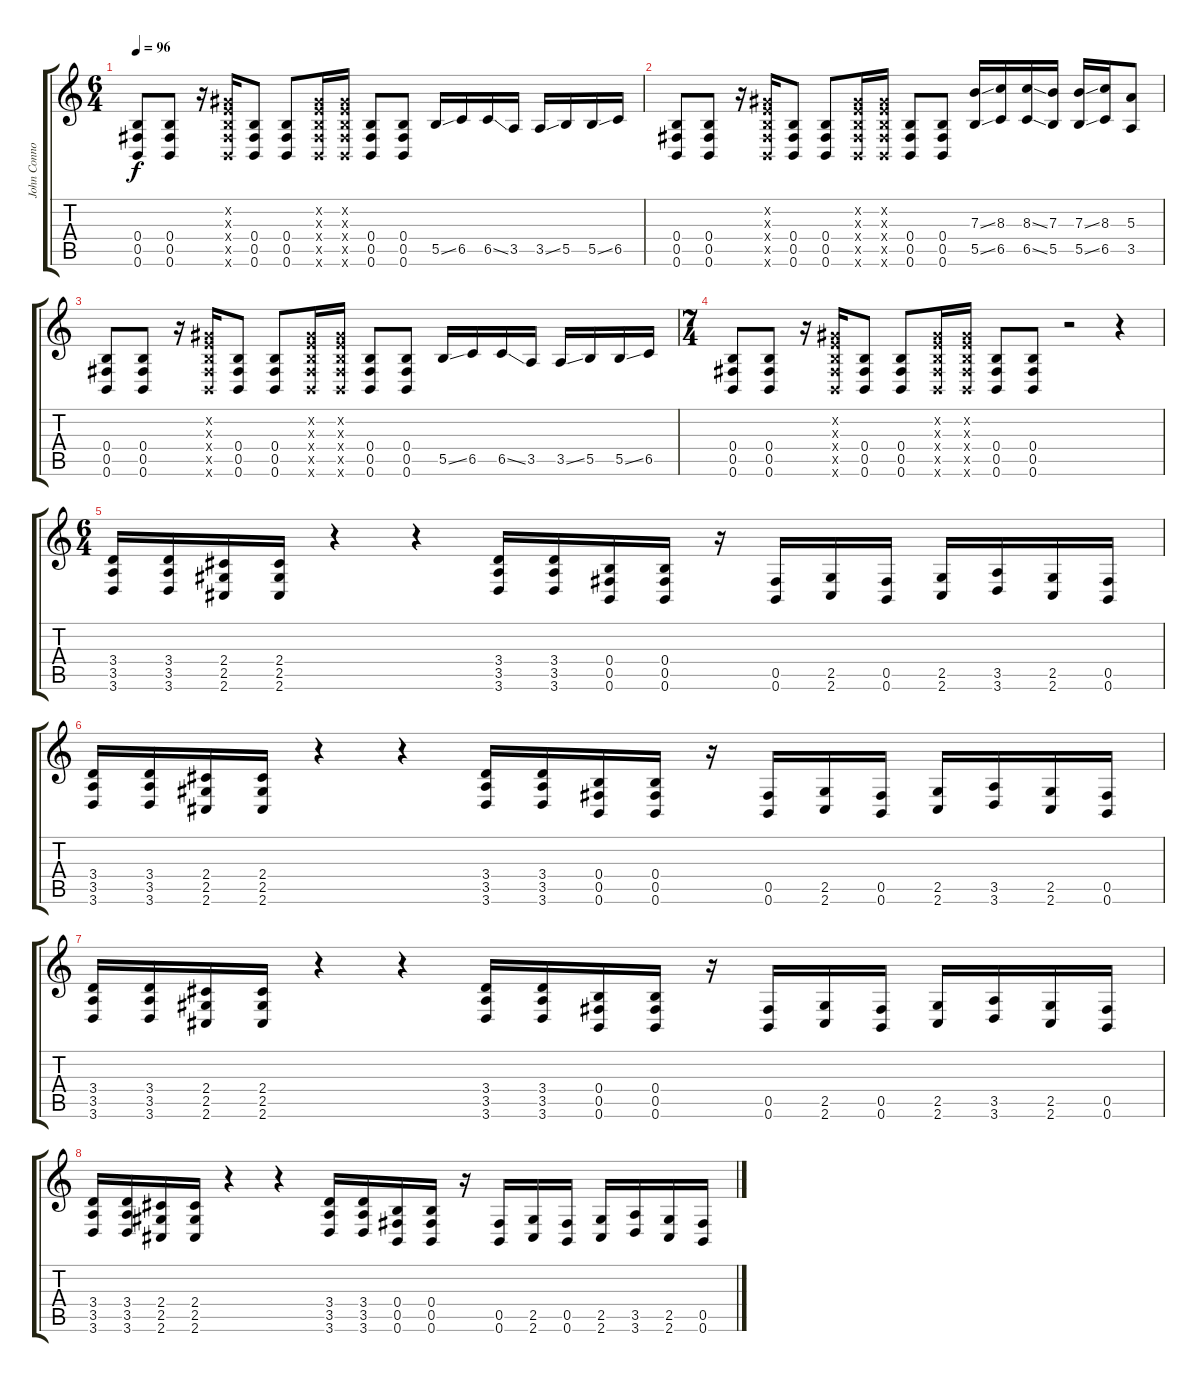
\track ("John Connolly - Guitar" "John Conno") {instrument distortionguitar}
\staff {score tabs}
\tuning (Db4 Ab3 E3 B2 Gb2 B1) {hide}
\ts (6 4)
\tempo 96
\clef g2
\ks c
(0.4 0.5 0.6).8{dy f} (0.4 0.5 0.6).8 r.16 (0.2{x} 0.3{x} 0.4{x} 0.5{x} 0.6{x}).16 (0.4 0.5 0.6).8 (0.4 0.5 0.6).8 (0.2{x} 0.3{x} 0.4{x} 0.5{x} 0.6{x}).16 (0.2{x} 0.3{x} 0.4{x} 0.5{x} 0.6{x}).16 (0.4 0.5 0.6).8 (0.4 0.5 0.6).8 5.5{ss}.16 6.5.16 6.5{ss}.16 3.5.16 3.5{ss}.16 5.5.16 5.5{ss}.16 6.5.16 |
(0.4 0.5 0.6).8 (0.4 0.5 0.6).8 r.16 (0.2{x} 0.3{x} 0.4{x} 0.5{x} 0.6{x}).16 (0.4 0.5 0.6).8 (0.4 0.5 0.6).8 (0.2{x} 0.3{x} 0.4{x} 0.5{x} 0.6{x}).16 (0.2{x} 0.3{x} 0.4{x} 0.5{x} 0.6{x}).16 (0.4 0.5 0.6).8 (0.4 0.5 0.6).8 (7.3{ss} 5.5{ss}).16 (8.3 6.5).16 (8.3{ss} 6.5{ss}).16 (7.3 5.5).16 (7.3{ss} 5.5{ss}).16 (8.3 6.5).16 (5.3 3.5).8 |
(0.4 0.5 0.6).8 (0.4 0.5 0.6).8 r.16 (0.2{x} 0.3{x} 0.4{x} 0.5{x} 0.6{x}).16 (0.4 0.5 0.6).8 (0.4 0.5 0.6).8 (0.2{x} 0.3{x} 0.4{x} 0.5{x} 0.6{x}).16 (0.2{x} 0.3{x} 0.4{x} 0.5{x} 0.6{x}).16 (0.4 0.5 0.6).8 (0.4 0.5 0.6).8 5.5{ss}.16 6.5.16 6.5{ss}.16 3.5.16 3.5{ss}.16 5.5.16 5.5{ss}.16 6.5.16 |
\ts (7 4)
(0.4 0.5 0.6).8 (0.4 0.5 0.6).8 r.16 (0.2{x} 0.3{x} 0.4{x} 0.5{x} 0.6{x}).16 (0.4 0.5 0.6).8 (0.4 0.5 0.6).8 (0.2{x} 0.3{x} 0.4{x} 0.5{x} 0.6{x}).16 (0.2{x} 0.3{x} 0.4{x} 0.5{x} 0.6{x}).16 (0.4 0.5 0.6).8 (0.4 0.5 0.6).8 r.2 r.4 |
\ts (6 4)
(3.4 3.5 3.6).16 (3.4 3.5 3.6).16 (2.4 2.5 2.6).16 (2.4 2.5 2.6).16 r.4 r.4 (3.4 3.5 3.6).16 (3.4 3.5 3.6).16 (0.4 0.5 0.6).16 (0.4 0.5 0.6).16 r.16 (0.5 0.6).16 (2.5 2.6).16 (0.5 0.6).16 (2.5 2.6).16 (3.5 3.6).16 (2.5 2.6).16 (0.5 0.6).16 |
(3.4 3.5 3.6).16 (3.4 3.5 3.6).16 (2.4 2.5 2.6).16 (2.4 2.5 2.6).16 r.4 r.4 (3.4 3.5 3.6).16 (3.4 3.5 3.6).16 (0.4 0.5 0.6).16 (0.4 0.5 0.6).16 r.16 (0.5 0.6).16 (2.5 2.6).16 (0.5 0.6).16 (2.5 2.6).16 (3.5 3.6).16 (2.5 2.6).16 (0.5 0.6).16 |
(3.4 3.5 3.6).16 (3.4 3.5 3.6).16 (2.4 2.5 2.6).16 (2.4 2.5 2.6).16 r.4 r.4 (3.4 3.5 3.6).16 (3.4 3.5 3.6).16 (0.4 0.5 0.6).16 (0.4 0.5 0.6).16 r.16 (0.5 0.6).16 (2.5 2.6).16 (0.5 0.6).16 (2.5 2.6).16 (3.5 3.6).16 (2.5 2.6).16 (0.5 0.6).16 |
(3.4 3.5 3.6).16 (3.4 3.5 3.6).16 (2.4 2.5 2.6).16 (2.4 2.5 2.6).16 r.4 r.4 (3.4 3.5 3.6).16 (3.4 3.5 3.6).16 (0.4 0.5 0.6).16 (0.4 0.5 0.6).16 r.16 (0.5 0.6).16 (2.5 2.6).16 (0.5 0.6).16 (2.5 2.6).16 (3.5 3.6).16 (2.5 2.6).16 (0.5 0.6).16
